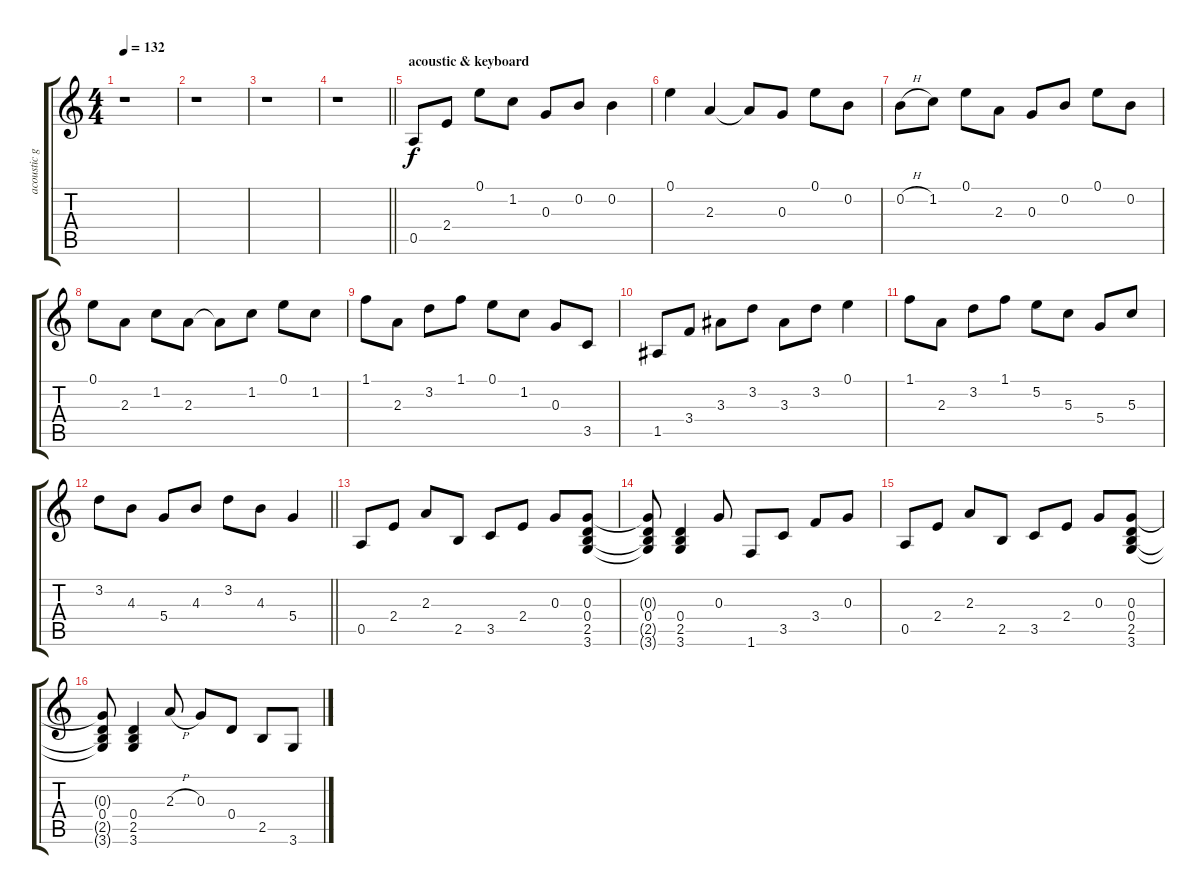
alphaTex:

\track ("acoustic guitar" "acoustic g") {instrument acousticguitarsteel}
\staff {score tabs}
\tuning (E4 B3 G3 D3 A2 E2) {hide}
\ts (4 4)
\tempo 132
\clef g2
\ks c
r.1{dy f} |
r.1 |
r.1 |
\barLineRight lightlight
r.1 |
\section ("" "acoustic & keyboard")
0.5.8 2.4.8 0.1.8 1.2.8 0.3.8 0.2.8 0.2.4 |
0.1.4 2.3.4 2.3{t}.8 0.3.8 0.1.8 0.2.8 |
0.2{h}.8 1.2.8 0.1.8 2.3.8 0.3.8 0.2.8 0.1.8 0.2.8 |
0.1.8 2.3.8 1.2.8 2.3.8 2.3{t}.8 1.2.8 0.1.8 1.2.8 |
1.1.8 2.3.8 3.2.8 1.1.8 0.1.8 1.2.8 0.3.8 3.5.8 |
1.5.8 3.4.8 3.3.8 3.2.8 3.3.8 3.2.8 0.1.4 |
1.1.8 2.3.8 3.2.8 1.1.8 5.2.8 5.3.8 5.4.8 5.3.8 |
\barLineRight lightlight
3.2.8 4.3.8 5.4.8 4.3.8 3.2.8 4.3.8 5.4.4 |
0.5.8 2.4.8 2.3.8 2.5.8 3.5.8 2.4.8 0.3.8 (0.3 0.4 2.5 3.6).8 |
(0.3{t} 0.4 2.5{t} 3.6{t}).8 (0.4 2.5 3.6).4 0.3.8 1.6.8 3.5.8 3.4.8 0.3.8 |
0.5.8 2.4.8 2.3.8 2.5.8 3.5.8 2.4.8 0.3.8 (0.3 0.4 2.5 3.6).8 |
(0.3{t} 0.4 2.5{t} 3.6{t}).8 (0.4 2.5 3.6).4 2.3{h}.8 0.3.8 0.4.8 2.5.8 3.6.8
